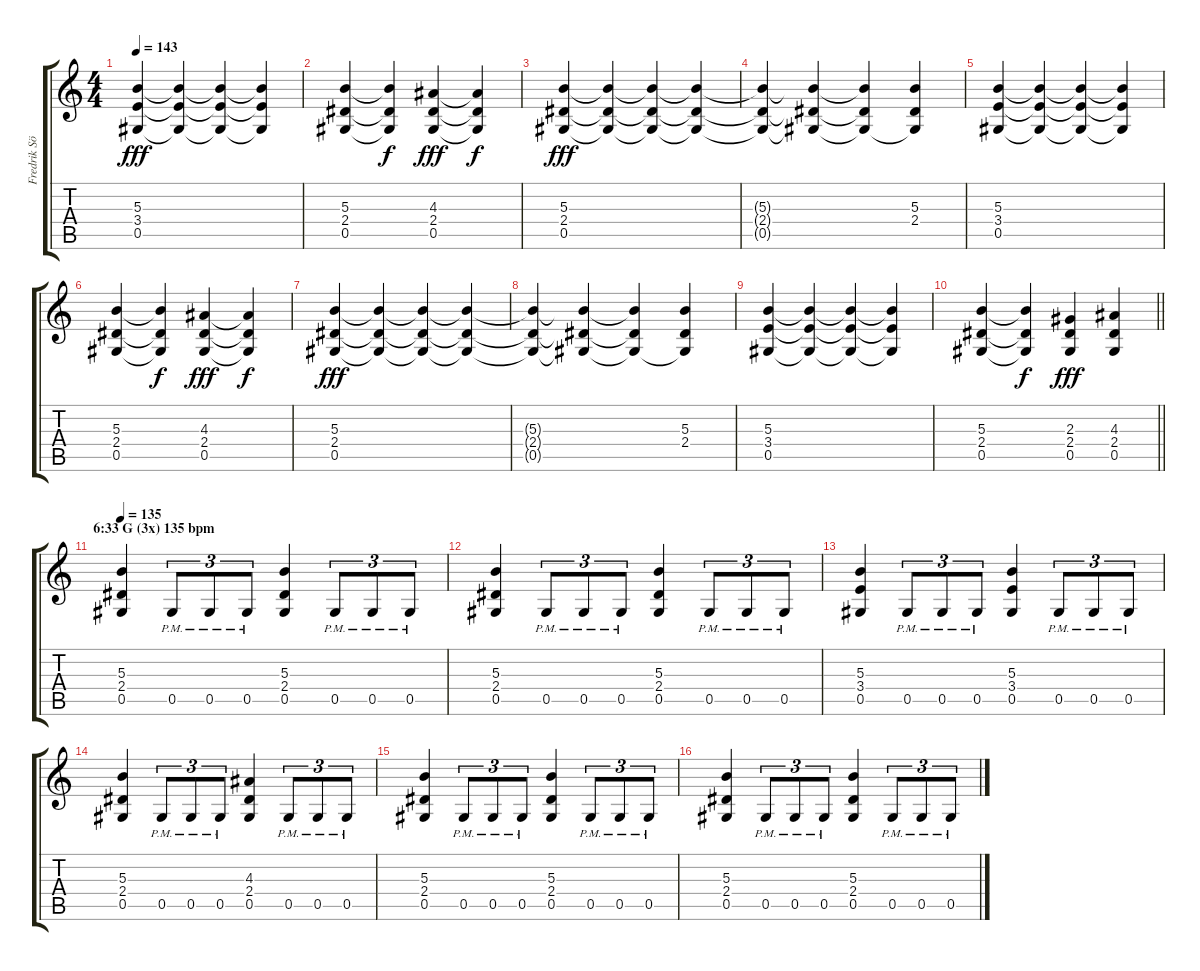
\track ("Fredrik Söderberg (D# Tuning)" "Fredrik Sö") {instrument distortionguitar}
\staff {score tabs}
\tuning (Eb4 Bb3 Gb3 Db3 Ab2 Eb2) {hide}
\ts (4 4)
\tempo 143
\clef g2
\ks c
(5.3 3.4 0.5).4{dy fff} (5.3{t} 3.4{t} 0.5{t}).4 (5.3{t} 3.4{t} 0.5{t}).4 (5.3{t} 3.4{t} 0.5{t}).4 |
(5.3 2.4 0.5).4 (5.3{t} 2.4{t} 0.5{t}).4{dy f} (4.3 2.4 0.5).4{dy fff} (4.3{t} 2.4{t} 0.5{t}).4{dy f} |
(5.3 2.4 0.5).4{dy fff} (5.3{t} 2.4{t} 0.5{t}).4 (5.3{t} 2.4{t} 0.5{t}).4 (5.3{t} 2.4{t} 0.5{t}).4 |
(5.3{t} 2.4{t} 0.5{t}).4 (5.3{t} 2.4{t} 0.5{t}).4 (5.3{t} 2.4{t} 0.5{t}).4 (5.3 2.4 0.5{t}).4 |
(5.3 3.4 0.5).4 (5.3{t} 3.4{t} 0.5{t}).4 (5.3{t} 3.4{t} 0.5{t}).4 (5.3{t} 3.4{t} 0.5{t}).4 |
(5.3 2.4 0.5).4 (5.3{t} 2.4{t} 0.5{t}).4{dy f} (4.3 2.4 0.5).4{dy fff} (4.3{t} 2.4{t} 0.5{t}).4{dy f} |
(5.3 2.4 0.5).4{dy fff} (5.3{t} 2.4{t} 0.5{t}).4 (5.3{t} 2.4{t} 0.5{t}).4 (5.3{t} 2.4{t} 0.5{t}).4 |
(5.3{t} 2.4{t} 0.5{t}).4 (5.3{t} 2.4{t} 0.5{t}).4 (5.3{t} 2.4{t} 0.5{t}).4 (5.3 2.4 0.5{t}).4 |
(5.3 3.4 0.5).4 (5.3{t} 3.4{t} 0.5{t}).4 (5.3{t} 3.4{t} 0.5{t}).4 (5.3{t} 3.4{t} 0.5{t}).4 |
\barLineRight lightlight
(5.3 2.4 0.5).4 (5.3{t} 2.4{t} 0.5{t}).4{dy f} (2.3 2.4 0.5).4{dy fff} (4.3 2.4 0.5).4 |
\section ("" "6:33 G (3x) 135 bpm")
\tempo 135
(5.3 2.4 0.5).4 0.5{pm}.8{tu (3 2)} 0.5{pm}.8{tu (3 2)} 0.5{pm}.8{tu (3 2)} (5.3 2.4 0.5).4 0.5{pm}.8{tu (3 2)} 0.5{pm}.8{tu (3 2)} 0.5{pm}.8{tu (3 2)} |
(5.3 2.4 0.5).4 0.5{pm}.8{tu (3 2)} 0.5{pm}.8{tu (3 2)} 0.5{pm}.8{tu (3 2)} (5.3 2.4 0.5).4 0.5{pm}.8{tu (3 2)} 0.5{pm}.8{tu (3 2)} 0.5{pm}.8{tu (3 2)} |
(5.3 3.4 0.5).4 0.5{pm}.8{tu (3 2)} 0.5{pm}.8{tu (3 2)} 0.5{pm}.8{tu (3 2)} (5.3 3.4 0.5).4 0.5{pm}.8{tu (3 2)} 0.5{pm}.8{tu (3 2)} 0.5{pm}.8{tu (3 2)} |
(5.3 2.4 0.5).4 0.5{pm}.8{tu (3 2)} 0.5{pm}.8{tu (3 2)} 0.5{pm}.8{tu (3 2)} (4.3 2.4 0.5).4 0.5{pm}.8{tu (3 2)} 0.5{pm}.8{tu (3 2)} 0.5{pm}.8{tu (3 2)} |
(5.3 2.4 0.5).4 0.5{pm}.8{tu (3 2)} 0.5{pm}.8{tu (3 2)} 0.5{pm}.8{tu (3 2)} (5.3 2.4 0.5).4 0.5{pm}.8{tu (3 2)} 0.5{pm}.8{tu (3 2)} 0.5{pm}.8{tu (3 2)} |
(5.3 2.4 0.5).4 0.5{pm}.8{tu (3 2)} 0.5{pm}.8{tu (3 2)} 0.5{pm}.8{tu (3 2)} (5.3 2.4 0.5).4 0.5{pm}.8{tu (3 2)} 0.5{pm}.8{tu (3 2)} 0.5{pm}.8{tu (3 2)}
